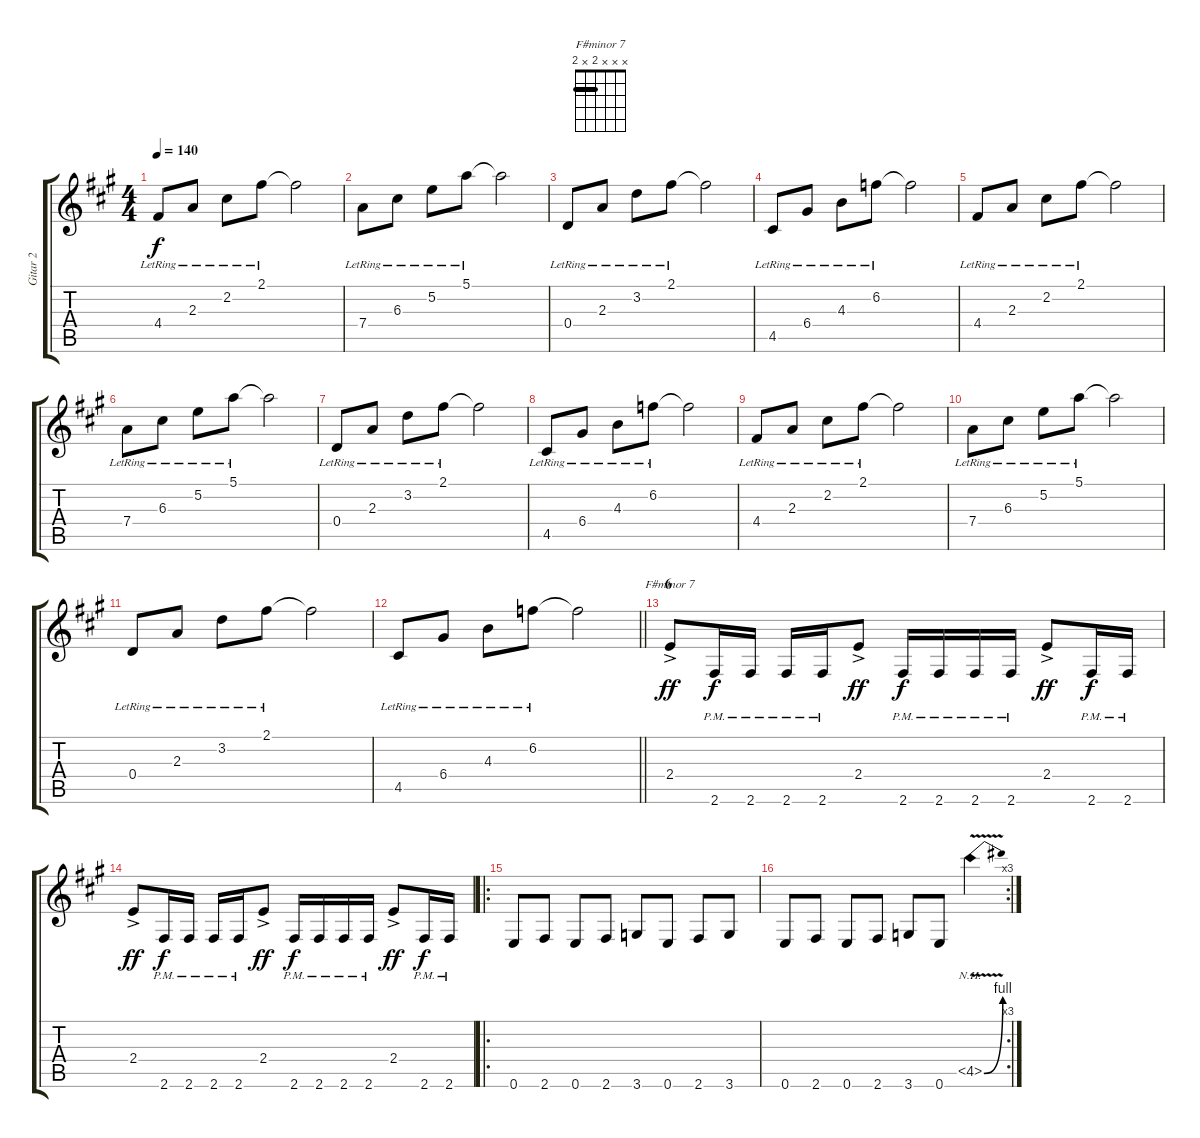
\track ("Gitar 2" "Gitar 2") {instrument electricguitarjazz}
\staff {score tabs}
\tuning (E4 B3 G3 D3 A2 E2) {hide}
\chord ("F#minor 7" x x x 2 x 2) {barre 2}
\ts (4 4)
\tempo 140
\clef g2
\ks a
4.4{lr}.8{dy f} 2.3{lr}.8 2.2{lr}.8 2.1{lr}.8 2.1{t}.2 |
7.4{lr}.8 6.3{lr}.8 5.2{lr}.8 5.1{lr}.8 5.1{t}.2 |
0.4{lr}.8 2.3{lr}.8 3.2{lr}.8 2.1{lr}.8 2.1{t}.2 |
4.5{lr}.8 6.4{lr}.8 4.3{lr}.8 6.2{lr}.8 6.2{t}.2 |
4.4{lr}.8 2.3{lr}.8 2.2{lr}.8 2.1{lr}.8 2.1{t}.2 |
7.4{lr}.8 6.3{lr}.8 5.2{lr}.8 5.1{lr}.8 5.1{t}.2 |
0.4{lr}.8 2.3{lr}.8 3.2{lr}.8 2.1{lr}.8 2.1{t}.2 |
4.5{lr}.8 6.4{lr}.8 4.3{lr}.8 6.2{lr}.8 6.2{t}.2 |
4.4{lr}.8 2.3{lr}.8 2.2{lr}.8 2.1{lr}.8 2.1{t}.2 |
7.4{lr}.8 6.3{lr}.8 5.2{lr}.8 5.1{lr}.8 5.1{t}.2 |
0.4{lr}.8 2.3{lr}.8 3.2{lr}.8 2.1{lr}.8 2.1{t}.2 |
\barLineRight lightlight
4.5{lr}.8 6.4{lr}.8 4.3{lr}.8 6.2{lr}.8 6.2{t}.2 |
\section ("" "6")
2.4{ac}.8{ch "F#minor 7" dy ff instrument overdrivenguitar} 2.6{pm}.16{dy f} 2.6{pm}.16 2.6{pm}.16 2.6{pm}.16 2.4{ac}.8{dy ff} 2.6{pm}.16{dy f} 2.6{pm}.16 2.6{pm}.16 2.6{pm}.16 2.4{ac}.8{dy ff} 2.6{pm}.16{dy f} 2.6{pm}.16 |
2.4{ac}.8{dy ff} 2.6{pm}.16{dy f} 2.6{pm}.16 2.6{pm}.16 2.6{pm}.16 2.4{ac}.8{dy ff} 2.6{pm}.16{dy f} 2.6{pm}.16 2.6{pm}.16 2.6{pm}.16 2.4{ac}.8{dy ff} 2.6{pm}.16{dy f} 2.6{pm}.16 |
\ro
0.6.8 2.6.8 0.6.8 2.6.8 3.6.8 0.6.8 2.6.8 3.6.8 |
\rc 3
0.6.8 2.6.8 0.6.8 2.6.8 3.6.8 0.6.8 4.5{be (bend 0 0 60 4) nh v}.4
